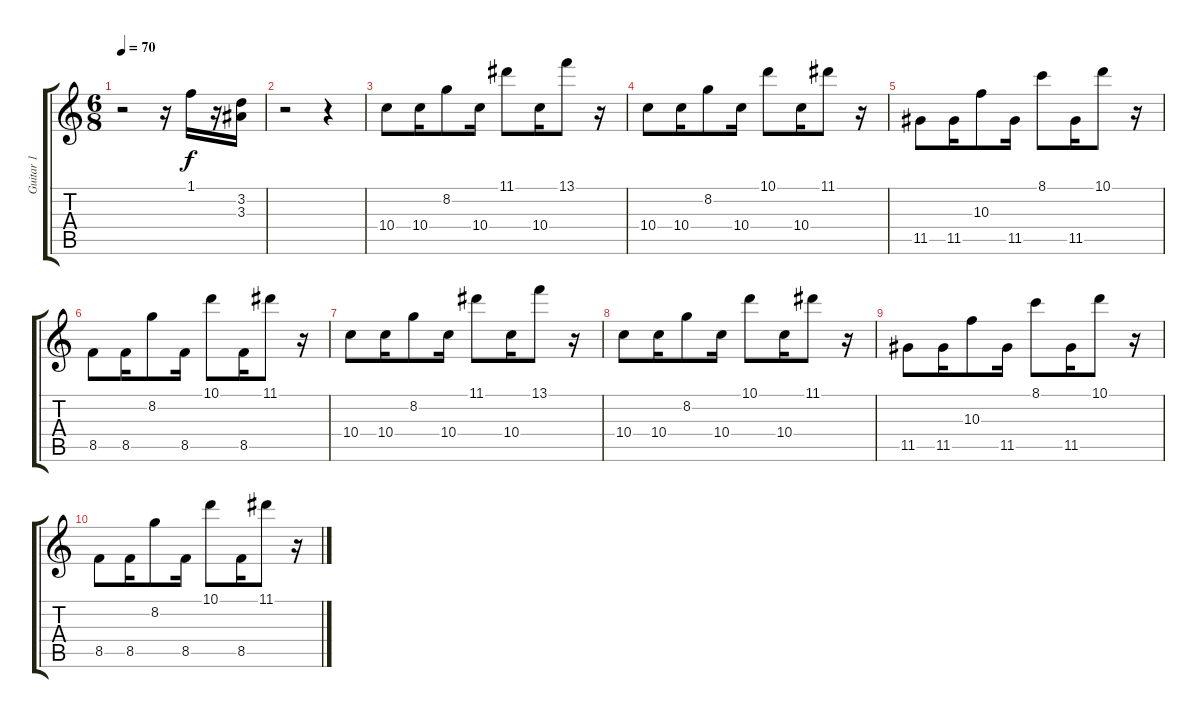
\track ("Guitar 1" "Guitar 1") {instrument acousticguitarsteel}
\staff {score tabs}
\tuning (E4 B3 G3 D3 A2 E2) {hide}
\ts (6 8)
\tempo 70
\clef g2
\ks c
r.2{dy f} r.16 1.1.16 r.16 (3.2 3.3).16 |
r.2 r.4 |
10.4.8 10.4.16 8.2.8 10.4.16 11.1.8 10.4.16 13.1.8 r.16 |
10.4.8 10.4.16 8.2.8 10.4.16 10.1.8 10.4.16 11.1.8 r.16 |
11.5.8 11.5.16 10.3.8 11.5.16 8.1.8 11.5.16 10.1.8 r.16 |
8.5.8 8.5.16 8.2.8 8.5.16 10.1.8 8.5.16 11.1.8 r.16 |
10.4.8 10.4.16 8.2.8 10.4.16 11.1.8 10.4.16 13.1.8 r.16 |
10.4.8 10.4.16 8.2.8 10.4.16 10.1.8 10.4.16 11.1.8 r.16 |
11.5.8 11.5.16 10.3.8 11.5.16 8.1.8 11.5.16 10.1.8 r.16 |
8.5.8 8.5.16 8.2.8 8.5.16 10.1.8 8.5.16 11.1.8 r.16
